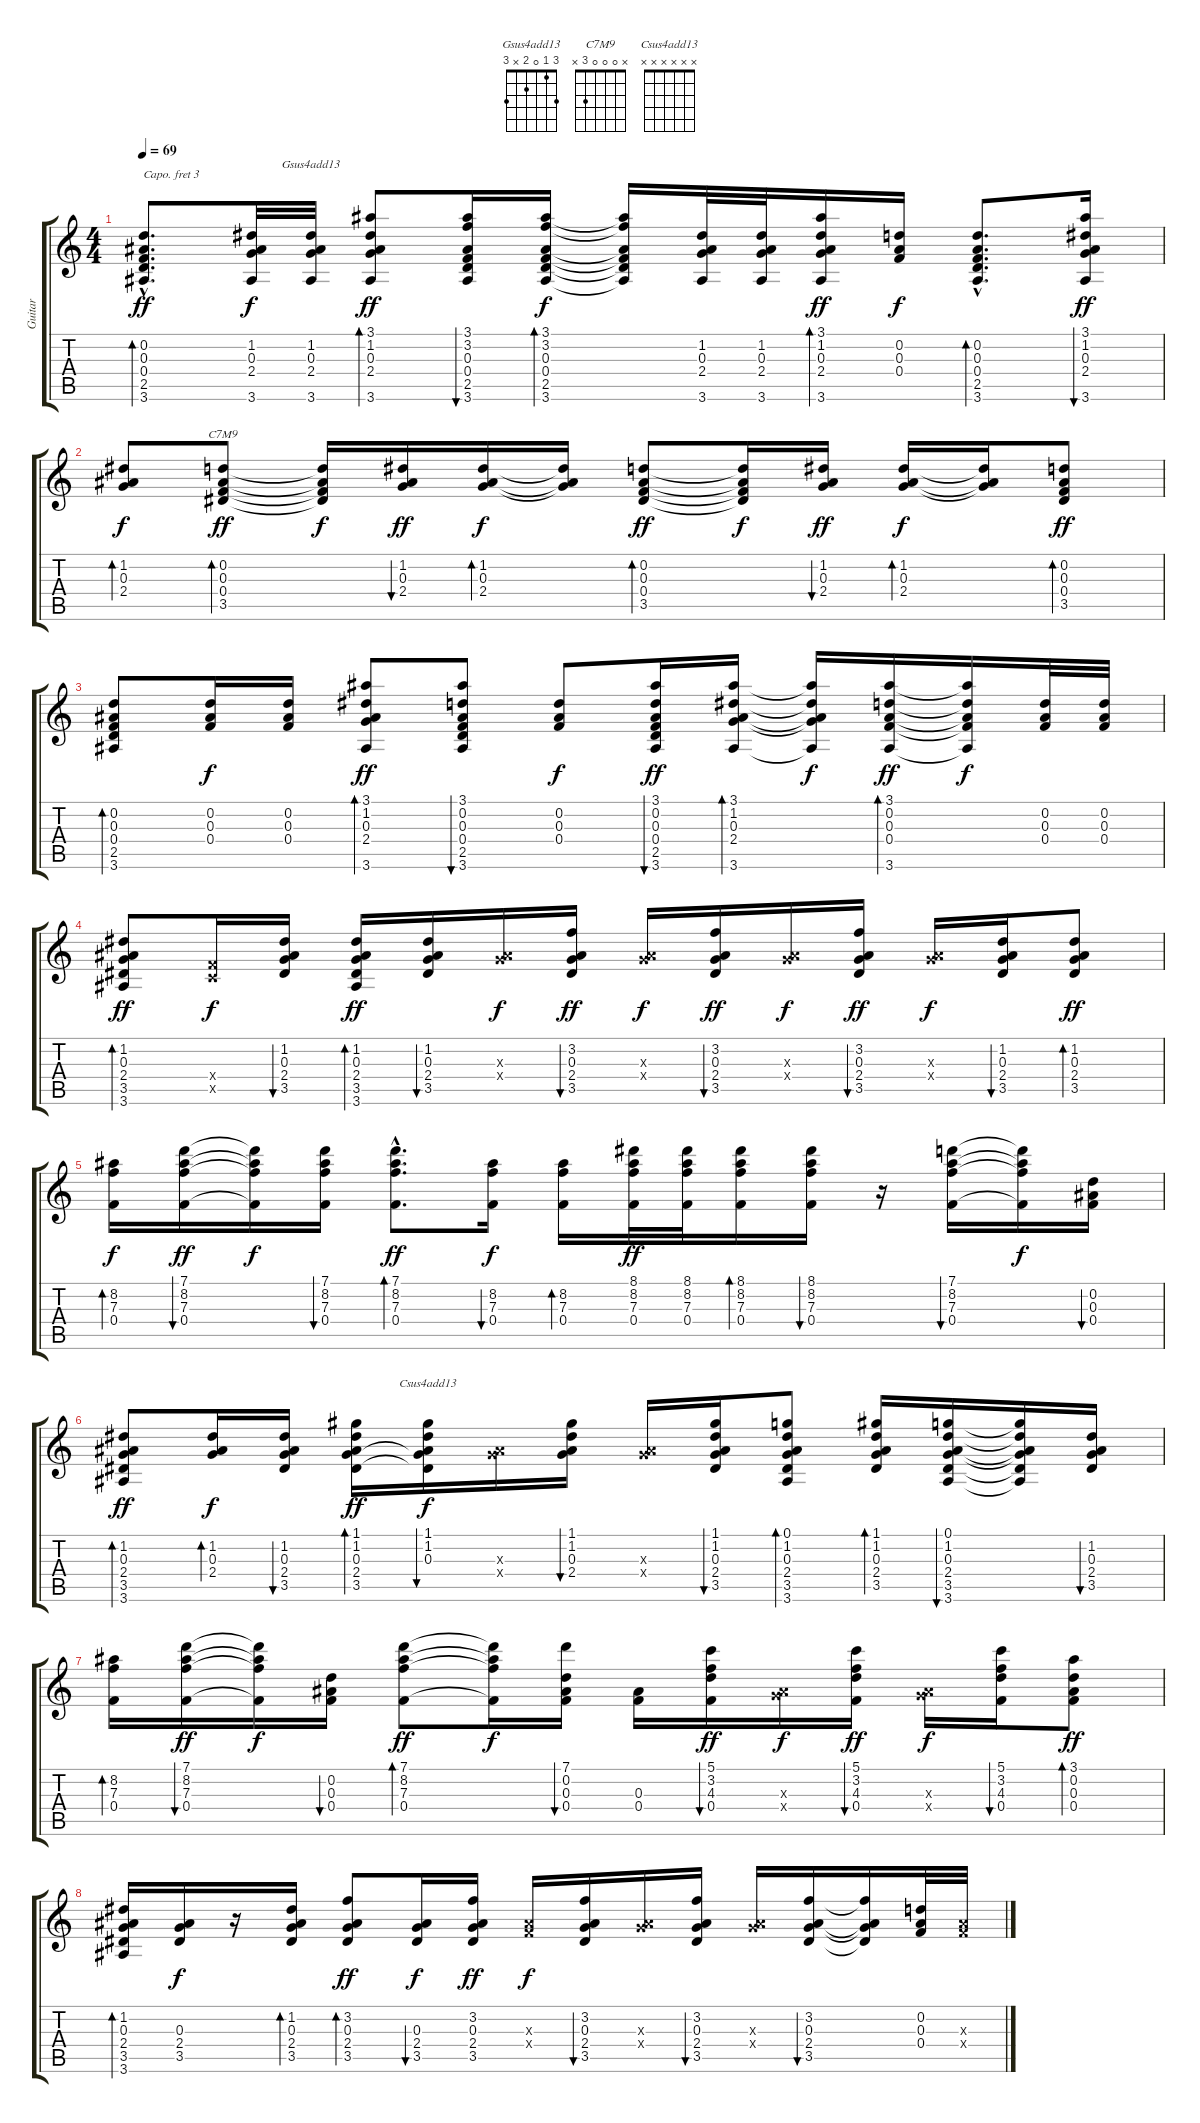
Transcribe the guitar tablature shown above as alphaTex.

\track ("Guitar" "Guitar") {instrument acousticguitarsteel}
\staff {score tabs}
\capo 3
\tuning (E4 B3 G3 D3 A2 E2) {hide}
\chord ("Gsus4add13" 3 1 0 2 x 3)
\chord ("C7M9" x 0 0 0 3 x)
\chord ("Csus4add13" x x x x x x)
\ts (4 4)
\tempo 69
\clef g2
\ks c
(0.2{hac} 0.3{hac} 0.4{hac} 2.5{hac} 3.6{hac}).8{d bd 30 dy ff} (1.2 0.3 2.4 3.6).32{dy f} (1.2 0.3 2.4 3.6).32{ch "Gsus4add13"} (3.1 1.2 0.3 2.4 3.6).8{bd 30 dy ff} (3.1 3.2 0.3 0.4 2.5 3.6).16{bu 30} (3.1 3.2 0.3 0.4 2.5 3.6).16{bd 30 dy f} (3.1{t} 3.2{t} 0.3{t} 0.4{t} 2.5{t} 3.6{t}).16 (1.2 0.3 2.4 3.6).32 (1.2 0.3 2.4 3.6).32 (3.1 1.2 0.3 2.4 3.6).16{bd 30 dy ff} (0.2 0.3 0.4).16{dy f} (0.2{hac} 0.3{hac} 0.4{hac} 2.5{hac} 3.6{hac}).8{d bd 30} (3.1 1.2 0.3 2.4 3.6).16{bu 30 dy ff} |
(1.2 0.3 2.4).8{bd 30 dy f} (0.2 0.3 0.4 3.5).8{bd 30 ch "C7M9" dy ff} (0.2{t} 0.3{t} 0.4{t} 3.5{t}).16{dy f} (1.2 0.3 2.4).16{bu 30 dy ff} (1.2 0.3 2.4).16{bd 30 dy f} (1.2{t} 0.3{t} 2.4{t}).16 (0.2 0.3 0.4 3.5).8{bd 30 dy ff} (0.2{t} 0.3{t} 0.4{t} 3.5{t}).16{dy f} (1.2 0.3 2.4).16{bu 30 dy ff} (1.2 0.3 2.4).16{bd 30 dy f} (1.2{t} 0.3{t} 2.4{t}).16 (0.2 0.3 0.4 3.5).8{bd 60 dy ff} |
(0.2 0.3 0.4 2.5 3.6).8{bd 30} (0.2 0.3 0.4).16{dy f} (0.2 0.3 0.4).16 (3.1 1.2 0.3 2.4 3.6).8{bd 30 dy ff} (3.1 0.2 0.3 0.4 2.5 3.6).8{bu 30} (0.2 0.3 0.4).8{dy f} (3.1 0.2 0.3 0.4 2.5 3.6).16{bu 30 dy ff} (3.1 1.2 0.3 2.4 3.6).16{bd 30} (3.1{t} 1.2{t} 0.3{t} 2.4{t} 3.6{t}).16{dy f} (3.1 0.2 0.3 0.4 3.6).16{bd 30 dy ff} (3.1{t} 0.2{t} 0.3{t} 0.4{t} 3.6{t}).16{dy f} (0.2 0.3 0.4).32 (0.2 0.3 0.4).32 |
(1.2 0.3 2.4 3.5 3.6).8{bd 30 dy ff} (0.4{x} 0.5{x}).16{dy f} (1.2 0.3 2.4 3.5).16{bu 30} (1.2 0.3 2.4 3.5 3.6).16{bd 30 dy ff} (1.2 0.3 2.4 3.5).16{bu 30} (0.3{x} 2.4{x}).16{dy f} (3.2 0.3 2.4 3.5).16{bu 30 dy ff} (0.3{x} 2.4{x}).16{dy f} (3.2 0.3 2.4 3.5).16{bu 30 dy ff} (0.3{x} 2.4{x}).16{dy f} (3.2 0.3 2.4 3.5).16{bu 30 dy ff} (0.3{x} 2.4{x}).16{dy f} (1.2 0.3 2.4 3.5).16{bu 30} (1.2 0.3 2.4 3.5).8{bd 30 dy ff} |
(8.2 7.3 0.4).16{bd 30 dy f} (7.1 8.2 7.3 0.4).16{bu 60 dy ff} (7.1{t} 8.2{t} 7.3{t} 0.4{t}).16{dy f} (7.1 8.2 7.3 0.4).16{bu 30} (7.1{hac} 8.2{hac} 7.3{hac} 0.4{hac}).8{d bd 30 dy ff} (8.2 7.3 0.4).16{bu 30 dy f} (8.2 7.3 0.4).16{bd 30} (8.1 8.2 7.3 0.4).32{dy ff} (8.1 8.2 7.3 0.4).32 (8.1 8.2 7.3 0.4).16{bd 30} (8.1 8.2 7.3 0.4).16{bu 30} r.16 (7.1 8.2 7.3 0.4).16{bu 30} (7.1{t} 8.2{t} 7.3{t} 0.4{t}).16{dy f} (0.2 0.3 0.4).16{bu 30} |
(1.2 0.3 2.4 3.5 3.6).8{bd 30 dy ff} (1.2 0.3 2.4).16{bd 30 dy f} (1.2 0.3 2.4 3.5).16{bu 30} (1.1 1.2 0.3 2.4 3.5).16{bd 30 dy ff} (1.1 1.2 0.3 2.4{t} 3.5{t}).16{bu 30 ch "Csus4add13" dy f} (0.3{x} 2.4{x}).16 (1.1 1.2 0.3 2.4).16{bu 30} (0.3{x} 2.4{x}).16 (1.1 1.2 0.3 2.4 3.5).16{bu 30} (0.1 1.2 0.3 2.4 3.5 3.6).8{bd 30} (1.1 1.2 0.3 2.4 3.5).16{bd 30} (0.1 1.2 0.3 2.4 3.5 3.6).16{bu 30} (0.1{t} 1.2{t} 0.3{t} 2.4{t} 3.5{t} 3.6{t}).16 (1.2 0.3 2.4 3.5).16{bu 30} |
(8.2 7.3 0.4).16{bd 30} (7.1 8.2 7.3 0.4).16{bu 60 dy ff} (7.1{t} 8.2{t} 7.3{t} 0.4{t}).16{dy f} (0.2 0.3 0.4).16{bu 30} (7.1 8.2 7.3 0.4).8{bd 30 dy ff} (7.1{t} 8.2{t} 7.3{t} 0.4{t}).16{dy f} (7.1 0.2 0.3 0.4).16{bu 30} (0.3 0.4).16 (5.1 3.2 4.3 0.4).16{bu 30 dy ff} (0.3{x} 2.4{x}).16{dy f} (5.1 3.2 4.3 0.4).16{bu 30 dy ff} (0.3{x} 2.4{x}).16{dy f} (5.1 3.2 4.3 0.4).16{bu 30} (3.1 0.2 0.3 0.4).8{bd 60 dy ff} |
(1.2 0.3 2.4 3.5 3.6).16{bd 30} (0.3 2.4 3.5).16{dy f} r.16 (1.2 0.3 2.4 3.5).16{bd 30} (3.2 0.3 2.4 3.5).8{bd 30 dy ff} (0.3 2.4 3.5).16{bu 30 dy f} (3.2 0.3 2.4 3.5).16{dy ff} (0.3{x} 0.4{x}).16{dy f} (3.2 0.3 2.4 3.5).16{bu 30} (0.3{x} 2.4{x}).16 (3.2 0.3 2.4 3.5).16{bu 30} (0.3{x} 2.4{x}).16 (3.2 0.3 2.4 3.5).16{bu 30} (3.2{t} 0.3{t} 2.4{t} 3.5{t}).16 (0.2 0.3 0.4).32 (0.3{x} 0.4{x}).32
